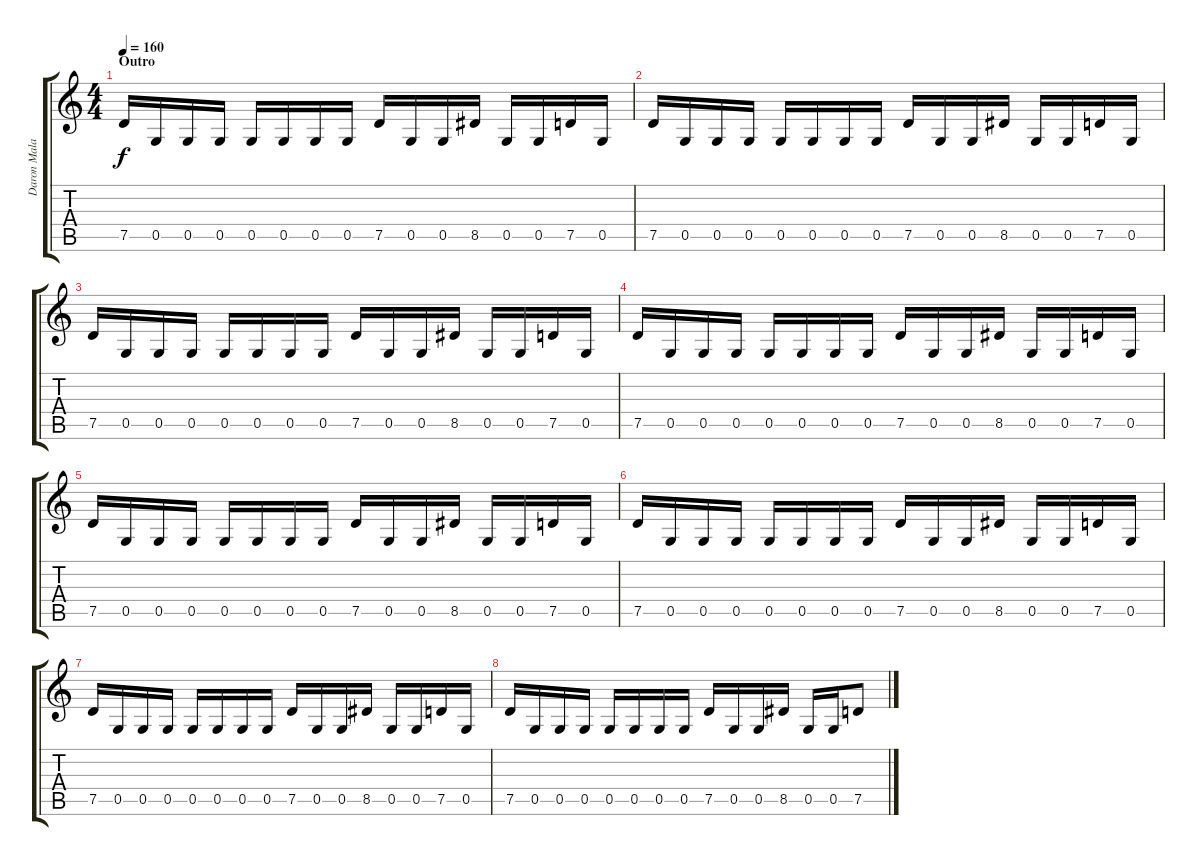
\track ("Daron Malakian" "Daron Mala") {instrument distortionguitar}
\staff {score tabs}
\tuning (D4 A3 F3 C3 G2 D2) {hide}
\ts (4 4)
\section ("" "Outro")
\tempo 160
\clef g2
\ks c
7.5.16{dy f volume 13} 0.5.16 0.5.16 0.5.16 0.5.16 0.5.16 0.5.16 0.5.16 7.5.16 0.5.16 0.5.16 8.5.16 0.5.16 0.5.16 7.5.16 0.5.16 |
7.5.16 0.5.16 0.5.16 0.5.16 0.5.16 0.5.16 0.5.16 0.5.16 7.5.16 0.5.16 0.5.16 8.5.16 0.5.16 0.5.16 7.5.16 0.5.16 |
7.5.16 0.5.16 0.5.16 0.5.16 0.5.16 0.5.16 0.5.16 0.5.16 7.5.16 0.5.16 0.5.16 8.5.16 0.5.16 0.5.16 7.5.16 0.5.16 |
7.5.16 0.5.16 0.5.16 0.5.16 0.5.16 0.5.16 0.5.16 0.5.16 7.5.16 0.5.16 0.5.16 8.5.16 0.5.16 0.5.16 7.5.16 0.5.16 |
7.5.16 0.5.16 0.5.16 0.5.16 0.5.16 0.5.16 0.5.16 0.5.16 7.5.16 0.5.16 0.5.16 8.5.16 0.5.16 0.5.16 7.5.16 0.5.16 |
7.5.16 0.5.16 0.5.16 0.5.16 0.5.16 0.5.16 0.5.16 0.5.16 7.5.16 0.5.16 0.5.16 8.5.16 0.5.16 0.5.16 7.5.16 0.5.16 |
7.5.16 0.5.16 0.5.16 0.5.16 0.5.16 0.5.16 0.5.16 0.5.16 7.5.16 0.5.16 0.5.16 8.5.16 0.5.16 0.5.16 7.5.16 0.5.16 |
7.5.16 0.5.16 0.5.16 0.5.16 0.5.16 0.5.16 0.5.16 0.5.16 7.5.16 0.5.16 0.5.16 8.5.16 0.5.16 0.5.16 7.5.8
